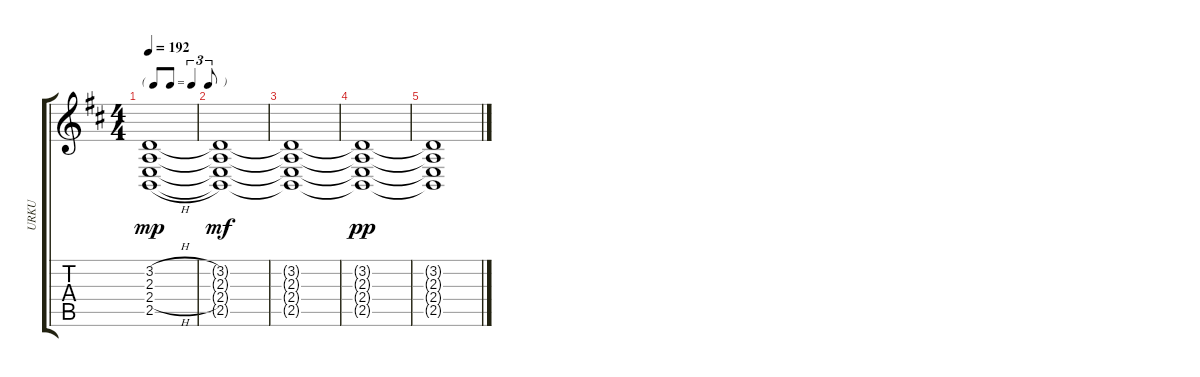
\track ("URKU" "URKU") {instrument drawbarorgan}
\staff {score tabs}
\tuning (E4 B3 G3 D3 A2 E2) {hide}
\ts (4 4)
\tf triplet8th
\tempo 192
\clef g2
\ks d
(3.2{h} 2.3{h} 2.4{h} 2.5{h}).1{dy mp} |
(3.2{t} 2.3{t} 2.4{t} 2.5{t}).1{dy mf} |
(3.2{t} 2.3{t} 2.4{t} 2.5{t}).1 |
(3.2{t} 2.3{t} 2.4{t} 2.5{t}).1{dy pp} |
(3.2{t} 2.3{t} 2.4{t} 2.5{t}).1
